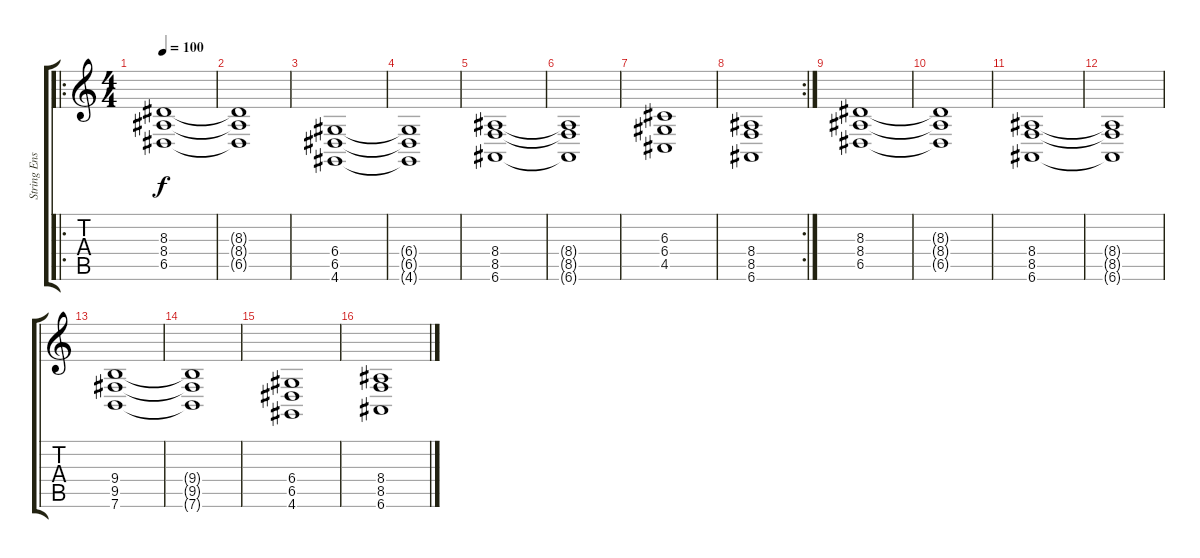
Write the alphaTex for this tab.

\track ("String Ensemble 1" "String Ens") {instrument stringensemble1}
\staff {score tabs}
\tuning (E4 B3 G3 D3 A2 E2) {hide}
\ro
\ts (4 4)
\tempo 100
\clef g2
\ks c
(8.3 8.4 6.5).1{dy f} |
(8.3{t} 8.4{t} 6.5{t}).1 |
(6.4 6.5 4.6).1 |
(6.4{t} 6.5{t} 4.6{t}).1 |
(8.4 8.5 6.6).1 |
(8.4{t} 8.5{t} 6.6{t}).1 |
(6.3 6.4 4.5).1 |
\rc 2
(8.4 8.5 6.6).1 |
(8.3 8.4 6.5).1 |
(8.3{t} 8.4{t} 6.5{t}).1 |
(8.4 8.5 6.6).1 |
(8.4{t} 8.5{t} 6.6{t}).1 |
(9.4 9.5 7.6).1 |
(9.4{t} 9.5{t} 7.6{t}).1 |
(6.4 6.5 4.6).1 |
(8.4 8.5 6.6).1
